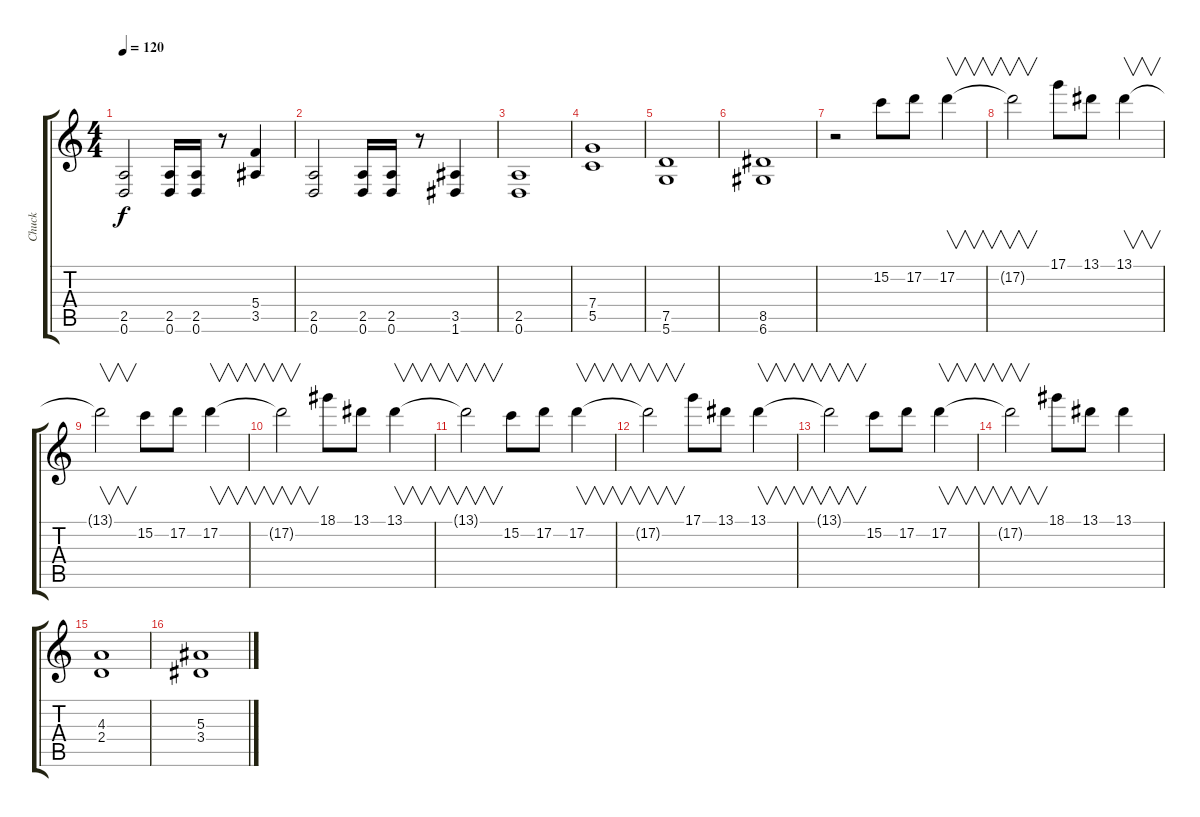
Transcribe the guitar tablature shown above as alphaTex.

\track ("Chuck" "Chuck") {instrument distortionguitar}
\staff {score tabs}
\tuning (D4 A3 F3 C3 G2 D2) {hide}
\ts (4 4)
\tempo 120
\clef g2
\ks c
(2.5 0.6).2{dy f} (2.5 0.6).16 (2.5 0.6).16 r.8 (5.4 3.5).4 |
(2.5 0.6).2 (2.5 0.6).16 (2.5 0.6).16 r.8 (3.5 1.6).4 |
(2.5 0.6).1 |
(7.4 5.5).1 |
(7.5 5.6).1 |
(8.5 6.6).1 |
r.2 15.2.8 17.2.8 17.2.4{v} |
17.2{t}.2{v} 17.1.8 13.1.8 13.1.4{v} |
13.1{t}.2{v} 15.2.8 17.2.8 17.2.4{v} |
17.2{t}.2{v} 18.1.8 13.1.8 13.1.4{v} |
13.1{t}.2{v} 15.2.8 17.2.8 17.2.4{v} |
17.2{t}.2{v} 17.1.8 13.1.8 13.1.4{v} |
13.1{t}.2{v} 15.2.8 17.2.8 17.2.4{v} |
17.2{t}.2{v} 18.1.8 13.1.8 13.1.4 |
(4.3 2.4).1 |
(5.3 3.4).1
